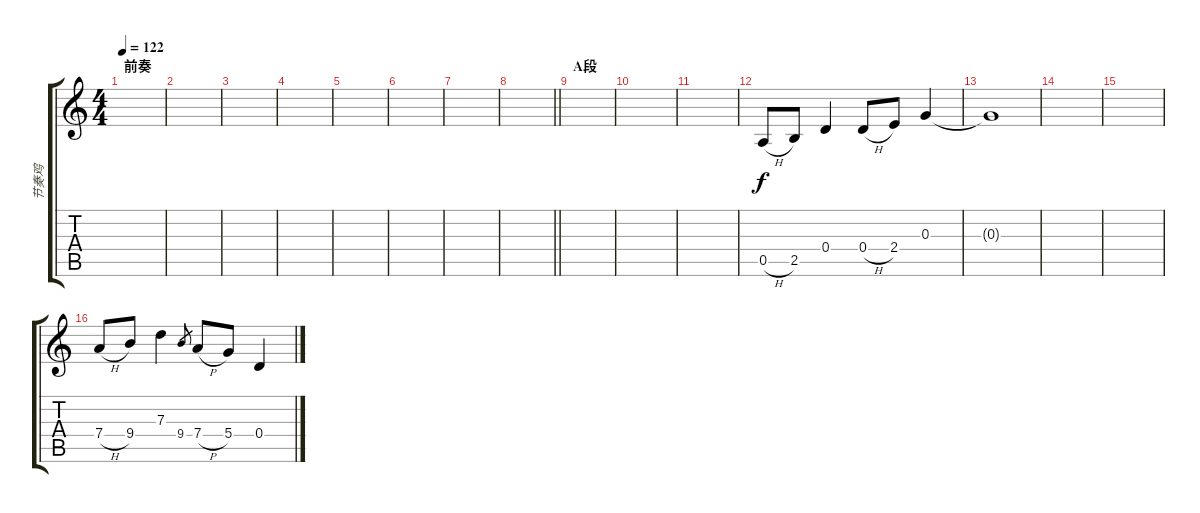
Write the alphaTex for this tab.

\track ("节奏鸡" "节奏鸡") {instrument electricguitarclean}
\staff {score tabs}
\tuning (E4 B3 G3 D3 A2 E2) {hide}
\ts (4 4)
\section ("" "前奏")
\tempo 122
\clef g2
\ks c
|
|
|
|
|
|
|
\barLineRight lightlight
|
\section ("" "A段")
|
|
|
0.5{h}.8 2.5.8 0.4.4 0.4{h}.8 2.4.8 0.3.4 |
0.3{t}.1 |
|
|
7.4{h}.8 9.4.8 7.3.4 9.4.8{gr} 7.4{h}.8 5.4.8 0.4.4
